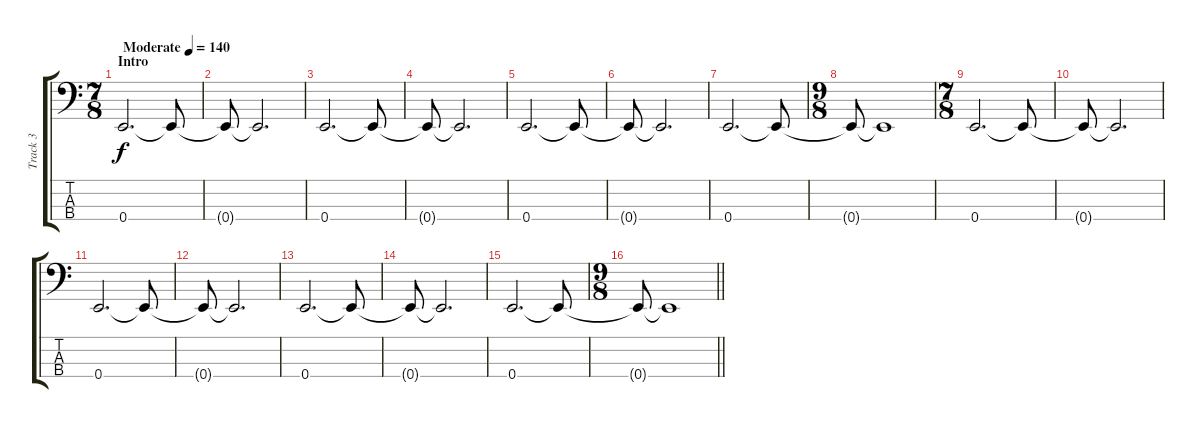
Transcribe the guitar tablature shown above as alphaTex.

\track ("Track 3" "Track 3") {instrument electricbassfinger}
\staff {score tabs}
\tuning (G2 D2 A1 E1) {hide}
\ts (7 8)
\section ("" "Intro")
\tempo (140 "Moderate")
\clef f4
\ks c
0.4.2{d dy f instrument electricbassfinger} 0.4{t}.8 |
0.4{t}.8 0.4{t}.2{d} |
0.4.2{d} 0.4{t}.8 |
0.4{t}.8 0.4{t}.2{d} |
0.4.2{d} 0.4{t}.8 |
0.4{t}.8 0.4{t}.2{d} |
0.4.2{d} 0.4{t}.8 |
\ts (9 8)
0.4{t}.8 0.4{t}.1 |
\ts (7 8)
0.4.2{d} 0.4{t}.8 |
0.4{t}.8 0.4{t}.2{d} |
0.4.2{d} 0.4{t}.8 |
0.4{t}.8 0.4{t}.2{d} |
0.4.2{d} 0.4{t}.8 |
0.4{t}.8 0.4{t}.2{d} |
0.4.2{d} 0.4{t}.8 |
\ts (9 8)
\barLineRight lightlight
0.4{t}.8 0.4{t}.1
